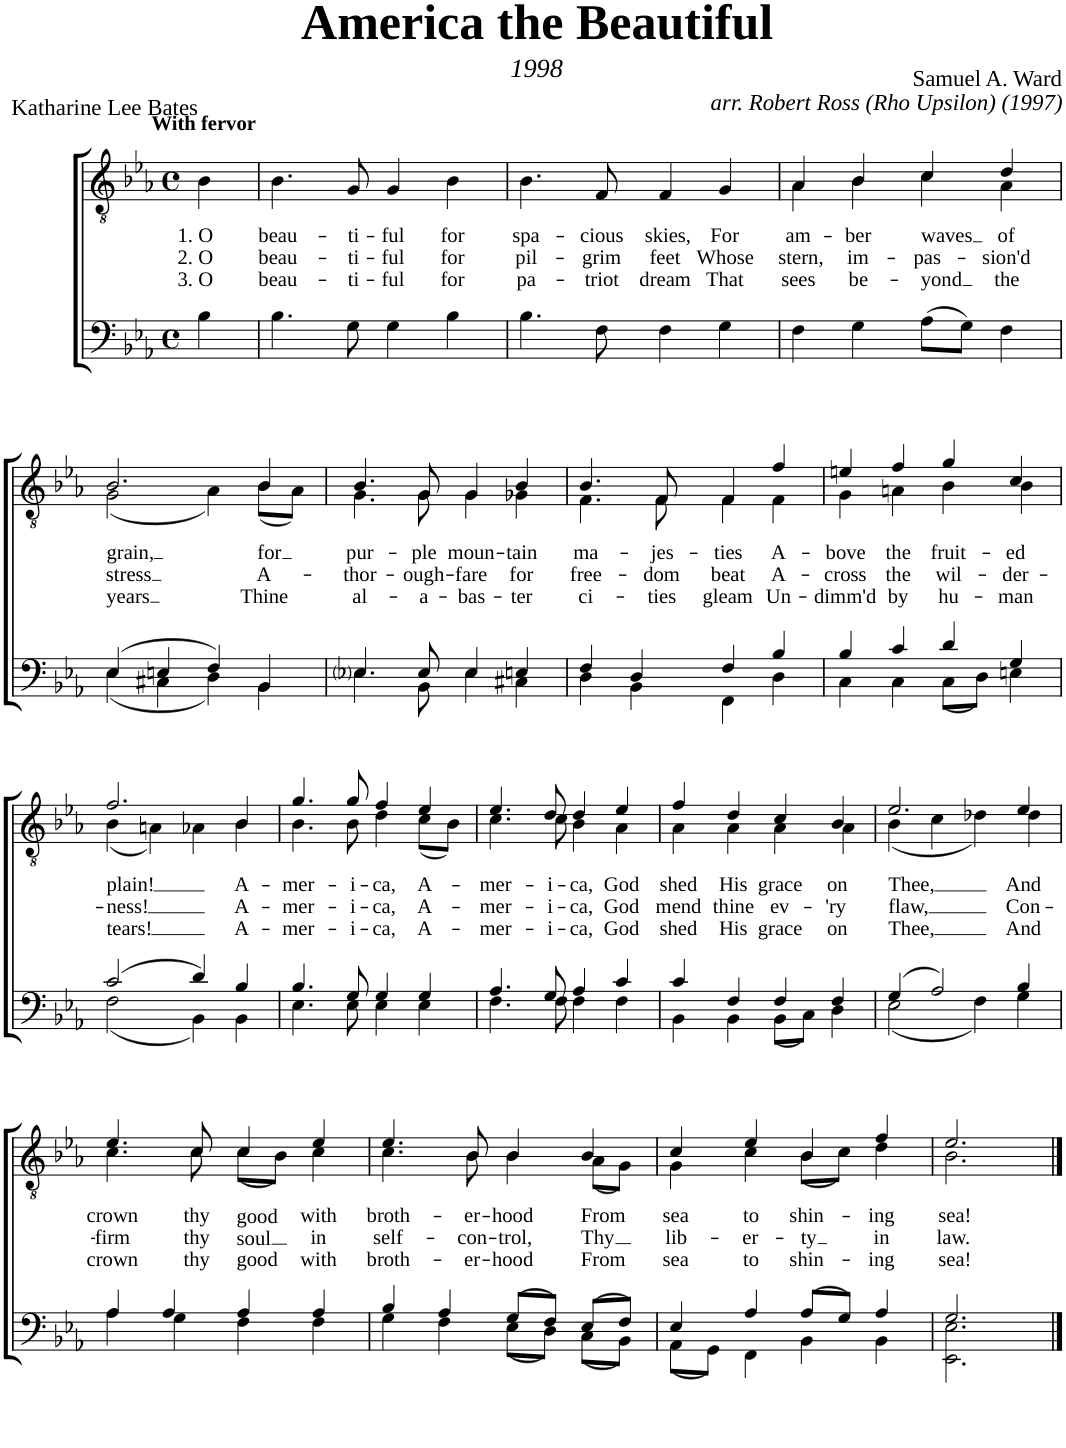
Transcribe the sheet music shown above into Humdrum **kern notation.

**kern	**kern	**text	**text	**text
*part2	*part1	*part1	*part1	*part1
*staff2	*staff1	*staff1	*staff1	*staff1
*I"Piano	*I"Piano	*	*	*
*I'Pno	*I'Pno	*	*	*
*clefF4	*clefGv2	*	*	*
*k[b-e-a-]	*k[b-e-a-]	*	*	*
*M4/4	*M4/4	*	*	*
*met(c)	*met(c)	*	*	*
=1	=1	=1	=1	=1
!	!LO:TX:a:B:t=With fervor	!	!	!
!	!	!LO:LY:b	!LO:LY:b	!LO:LY:b
4B-\	4B-\	1. O	2. O	3. O
=2	=2	=2	=2	=2
!	!	!LO:LY:b	!LO:LY:b	!LO:LY:b
4.B-\	4.B-\	beau-	beau-	beau-
!	!	!LO:LY:b	!LO:LY:b	!LO:LY:b
8G\	8G/	-ti-	-ti-	-ti-
!	!	!LO:LY:b	!LO:LY:b	!LO:LY:b
4G\	4G/	-ful	-ful	-ful
!	!	!LO:LY:b	!LO:LY:b	!LO:LY:b
4B-\	4B-\	for	for	for
=3	=3	=3	=3	=3
!	!	!LO:LY:b	!LO:LY:b	!LO:LY:b
4.B-\	4.B-\	spa-	pil-	pa-
!	!	!LO:LY:b	!LO:LY:b	!LO:LY:b
8F\	8F/	-cious	-grim	-triot
!	!	!LO:LY:b	!LO:LY:b	!LO:LY:b
4F\	4F/	skies,	feet	dream
!	!	!LO:LY:b	!LO:LY:b	!LO:LY:b
4G\	4G/	For	Whose	That
=4	=4	=4	=4	=4
!	!	!LO:LY:b	!LO:LY:b	!LO:LY:b
*	*^	*	*	*
4F\	4A-/	4A-\	am-	stern,	sees
!	!	!	!LO:LY:b	!LO:LY:b	!LO:LY:b
4G\	4B-/	4B-\	-ber	im-	be-
!	!	!	!LO:LY:b	!LO:LY:b	!LO:LY:b
(8A-\L	4c/	4c\	waves	-pas-	-yond
8G\J)	.	.	.	.	.
!	!	!	!LO:LY:b	!LO:LY:b	!LO:LY:b
4F\	4d/	4A-\	of	-sion'd	the
!!LO:LB:g=z	!!
=5	=5	=5	=5	=5	=5
*^	*	*	*	*	*
!	!	!	!	!LO:LY:b	!LO:LY:b	!LO:LY:b
(4E-/	(4E-\	2.B-/	(2G\	grain,	stress	years
4En/	4C#X\	.	.	.	.	.
4F/)	4D\)	.	4A-\)	.	.	.
!	!	!	!	!LO:LY:b	!LO:LY:b	!LO:LY:b
4BB-/	4BB-\	4B-/	(8B-\L	for	A-	Thine
.	.	.	8A-\J)	.	.	.
=6	=6	=6	=6	=6	=6	=6
!	!	!	!	!LO:LY:b	!LO:LY:b	!LO:LY:b
4.E-i/	4.E-\	4.B-/	4.G\	pur-	-thor-	al-
!	!	!	!	!LO:LY:b	!LO:LY:b	!LO:LY:b
8E-/	8BB-\	8G/	8G\	-ple	-ough-	-a-
!	!	!	!	!LO:LY:b	!LO:LY:b	!LO:LY:b
4E-/	4E-\	4G/	4G\	moun-	-fare	-bas-
!	!	!	!	!LO:LY:b	!LO:LY:b	!LO:LY:b
4En/	4C#X\	4B-/	4G-X\	-tain	for	-ter
=7	=7	=7	=7	=7	=7	=7
!	!	!	!	!LO:LY:b	!LO:LY:b	!LO:LY:b
4F/	4D\	4.B-/	4.F\	ma-	free-	ci-
4D/	4BB-\	.	.	.	.	.
!	!	!	!	!LO:LY:b	!LO:LY:b	!LO:LY:b
.	.	8F/	8F\	-jes-	-dom	-ties
!	!	!	!	!LO:LY:b	!LO:LY:b	!LO:LY:b
4F/	4FF\	4F/	4F\	-ties	beat	gleam
!	!	!	!	!LO:LY:b	!LO:LY:b	!LO:LY:b
4B-/	4D\	4f/	4F\	A-	A-	Un-
=8	=8	=8	=8	=8	=8	=8
!	!	!	!	!LO:LY:b	!LO:LY:b	!LO:LY:b
4B-/	4C\	4en/	4G\	-bove	-cross	-dimm'd
!	!	!	!	!LO:LY:b	!LO:LY:b	!LO:LY:b
4c/	4C\	4f/	4An\	the	the	by
!	!	!	!	!LO:LY:b	!	!LO:LY:b
!	!	!	!	!	!LO:LY:b	!
4d/	(8C\L	4g/	4B-\	.	wil-	hu-
.	8D\J)	.	.	.	.	.
!	!	!	!	!LO:LY:b	!	!LO:LY:b
!	!	!	!	!	!LO:LY:b	!
4G/	4En\	4c/	4B-\	.	-der-	-man
!!LO:LB:g=z	!!
=9	=9	=9	=9	=9	=9	=9
!	!	!	!	!LO:LY:b	!LO:LY:b	!LO:LY:b
(2c/	(2F\	2.f/	(4B-\	plain!	-ness!	tears!
.	.	.	4An\)	.	.	.
4d/)	4BB-\)	.	4A-X\	.	.	.
!	!	!	!	!LO:LY:b	!LO:LY:b	!LO:LY:b
4B-/	4BB-\	4B-/	4B-\	A-	A-	A-
=10	=10	=10	=10	=10	=10	=10
!	!	!	!	!LO:LY:b	!LO:LY:b	!LO:LY:b
4.B-/	4.E-\	4.g/	4.B-\	-mer-	-mer-	-mer-
!	!	!	!	!LO:LY:b	!LO:LY:b	!LO:LY:b
8G/	8E-\	8g/	8B-\	-i-	-i-	-i-
!	!	!	!	!LO:LY:b	!LO:LY:b	!LO:LY:b
4G/	4E-\	4f/	4d\	-ca,	-ca,	-ca,
!	!	!	!	!LO:LY:b	!LO:LY:b	!LO:LY:b
4G/	4E-\	4e-/	(8c\L	A-	A-	A-
.	.	.	8B-\J)	.	.	.
=11	=11	=11	=11	=11	=11	=11
!	!	!	!	!LO:LY:b	!LO:LY:b	!LO:LY:b
4.A-/	4.F\	4.e-/	4.c\	-mer-	-mer-	-mer-
!	!	!	!	!LO:LY:b	!LO:LY:b	!LO:LY:b
8G/	8F\	8d/	8c\	-i-	-i-	-i-
!	!	!	!	!LO:LY:b	!LO:LY:b	!LO:LY:b
4A-/	4F\	4d/	4B-\	-ca,	-ca,	-ca,
!	!	!	!	!LO:LY:b	!LO:LY:b	!LO:LY:b
4c/	4F\	4e-/	4A-\	God	God	God
=12	=12	=12	=12	=12	=12	=12
!	!	!	!	!LO:LY:b	!LO:LY:b	!LO:LY:b
4c/	4BB-\	4f/	4A-\	shed	mend	shed
!	!	!	!	!LO:LY:b	!LO:LY:b	!LO:LY:b
4F/	4BB-\	4d/	4A-\	His	thine	His
!	!	!	!	!LO:LY:b	!LO:LY:b	!LO:LY:b
4F/	(8BB-\L	4c/	4A-\	grace	ev-	grace
.	8C\J)	.	.	.	.	.
!	!	!	!	!LO:LY:b	!LO:LY:b	!LO:LY:b
4F/	4D\	4B-/	4A-\	on	-'ry	on
=13	=13	=13	=13	=13	=13	=13
!	!	!	!	!LO:LY:b	!LO:LY:b	!LO:LY:b
(4G/	(2E-\	2.e-/	(4B-\	Thee,	flaw,	Thee,
2A-/)	.	.	4c\	.	.	.
.	4F\)	.	4d-X\)	.	.	.
!	!	!	!	!LO:LY:b	!LO:LY:b	!LO:LY:b
4B-/	4G\	4e-/	4d-\	And	Con-	And
!!LO:LB:g=z	!!
=14	=14	=14	=14	=14	=14	=14
!	!	!	!	!LO:LY:b	!LO:LY:b	!LO:LY:b
4A-/	4A-\	4.e-/	4.c\	crown	-firm	crown
4A-/	4G\	.	.	.	.	.
!	!	!	!	!LO:LY:b	!LO:LY:b	!LO:LY:b
.	.	8c/	8c\	thy	thy	thy
!	!	!	!	!LO:LY:b	!LO:LY:b	!LO:LY:b
4A-/	4F\	4c/	(8c\L	good	soul	good
.	.	.	8B-\J)	.	.	.
!	!	!	!	!LO:LY:b	!LO:LY:b	!LO:LY:b
4A-/	4F\	4e-/	4c\	with	in	with
=15	=15	=15	=15	=15	=15	=15
!	!	!	!	!LO:LY:b	!LO:LY:b	!LO:LY:b
4B-/	4G\	4.e-/	4.c\	broth-	self-	broth-
4A-/	4F\	.	.	.	.	.
!	!	!	!	!LO:LY:b	!LO:LY:b	!LO:LY:b
.	.	8B-/	8B-\	-er-	-con-	-er-
!	!	!	!	!LO:LY:b	!LO:LY:b	!LO:LY:b
(8G/L	(8E-\L	4B-/	4B-\	-hood	-trol,	-hood
8F/J)	8D\J)	.	.	.	.	.
!	!	!	!	!LO:LY:b	!LO:LY:b	!LO:LY:b
(8E-/L	(8C\L	4B-/	(8A-\L	From	Thy	From
8F/J)	8BB-\J)	.	8G\J)	.	.	.
=16	=16	=16	=16	=16	=16	=16
!	!	!	!	!LO:LY:b	!LO:LY:b	!LO:LY:b
4E-/	(8AA-\L	4c/	4G\	sea	lib-	sea
.	8GG\J)	.	.	.	.	.
!	!	!	!	!LO:LY:b	!LO:LY:b	!LO:LY:b
4A-/	4FF\	4e-/	4c\	to	-er-	to
!	!	!	!	!LO:LY:b	!LO:LY:b	!LO:LY:b
(8A-/L	4BB-\	4B-/	(8B-\L	shin-	-ty	shin-
8G/J)	.	.	8c\J)	.	.	.
!	!	!	!	!LO:LY:b	!LO:LY:b	!LO:LY:b
4A-/	4BB-\	4f/	4d\	-ing	in	-ing
=17	=17	=17	=17	=17	=17	=17
!	!	!	!	!LO:LY:b	!LO:LY:b	!LO:LY:b
2.G/	2.EE-\ 2.E-\	2.e-/	2.B-\	sea!	law.	sea!
*v	*v	*	*	*	*	*
*	*v	*v	*	*	*
==	==	==	==	==
*-	*-	*-	*-	*-
